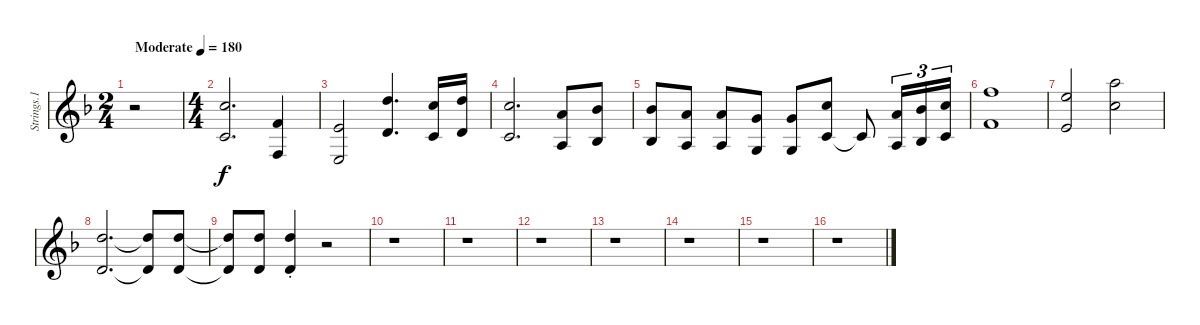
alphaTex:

\track ("Strings.1" "Strings.1") {instrument stringensemble1}
\staff {score}
\tuning (E4 B3 G3 D3 A2 E2) {hide}
\ts (2 4)
\tempo (180 "Moderate")
\clef g2
\ks f
r.2{dy f instrument stringensemble1} |
\ts (4 4)
(1.2 17.3).2{d} (1.1 3.4).4 |
(19.5 12.6).2 (15.2 7.3).4{d} (1.2 17.3).16 (3.2 19.3).16 |
(1.2 17.3).2{d} (2.3 19.4).8 (3.3 20.4).8 |
(11.2 8.4).8 (2.3 19.4).8 (2.3 19.4).8 (0.3 17.4).8 (0.3 17.4).8 (1.2 17.3).8 1.2{t}.8 (2.3 19.4).16{tu (3 2)} (3.3 20.4).16{tu (3 2)} (1.2 17.3).16{tu (3 2)} |
(1.1 22.3).1 |
(0.1 21.3).2 (17.1 22.4).2 |
(3.2 19.3).2{d} (3.2{t} 19.3{t}).8 (3.2 19.3).8 |
(3.2{t} 19.3{t}).8 (3.2 19.3).8 (19.3{st} 12.4).4 r.2 |
r.1 |
r.1 |
r.1 |
r.1 |
r.1 |
r.1 |
r.1
